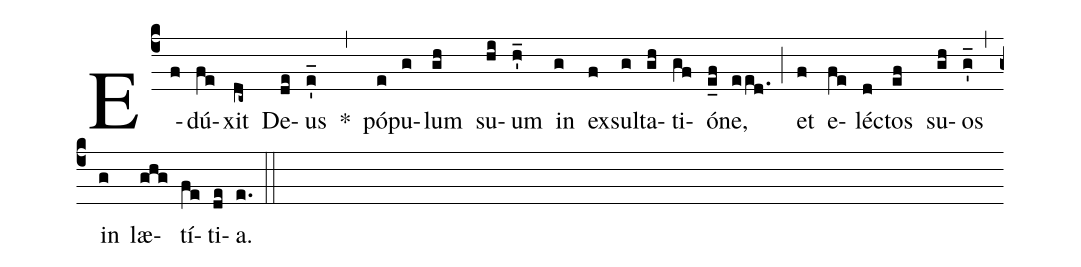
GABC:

%%
(c4)
E(f)dú(fe)xit(dc~) De(de)us(e'_) *(,)
pó(e)pu(g)lum(gh) su(hi)um(h'_) in(g) ex(f)sul(g)ta(gh)ti(gf)ó(e_f)ne,(eed.) (;)
et(f) e(fe)léc(d)tos(ef) su(gh)os(g'_) (,)
in(g) læ(ghg)tí(fe)ti(de)a.(e.) (::)
